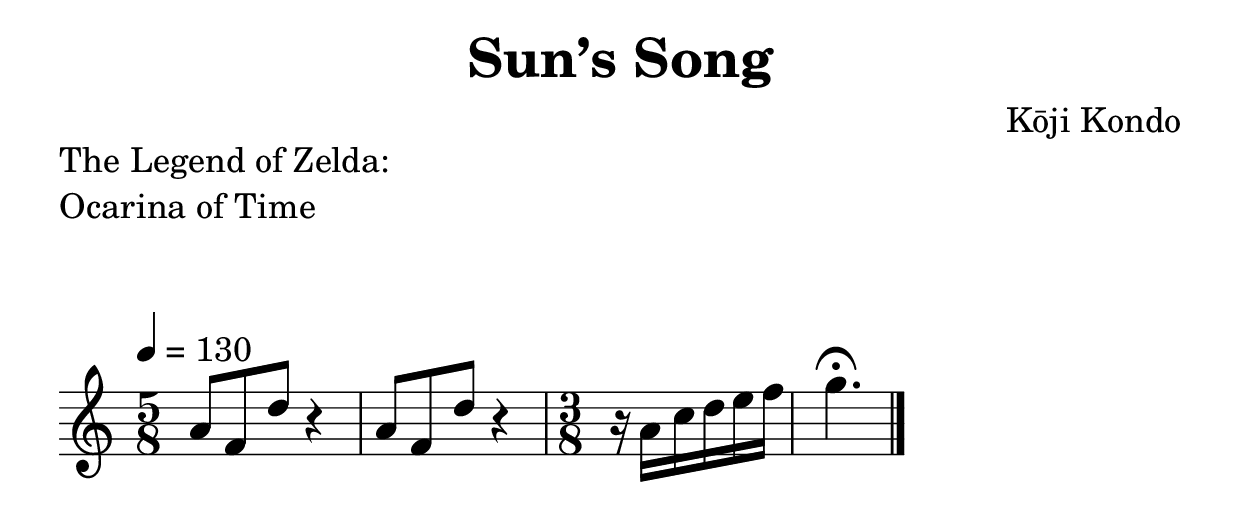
\version "2.20.0"

\header {
  title = "Sun’s Song"
  piece = \markup \left-column { "The Legend of Zelda:" "Ocarina of Time" }
}

\include "header.ily"

song = \relative c'' {
  \tempo 4 = 130

  \time 5/8
  a'8 f d' r4 | % 1
  a8 f d' r4 | % 2

  \time 3/8
  r16 a c d e f | % 3
  g4.\fermata \bar "|." % 4
}

\include "articulate.ly"

staff = \new Staff \with { midiInstrument = "ocarina" } {
  \clef "treble^8"
  \song
}

\score {
  \staff

  \layout {
    \context {
      \Score
      \omit ClefModifier
    }
  }
}

\score {
  \unfoldRepeats \articulate \staff

  \midi {}
}

